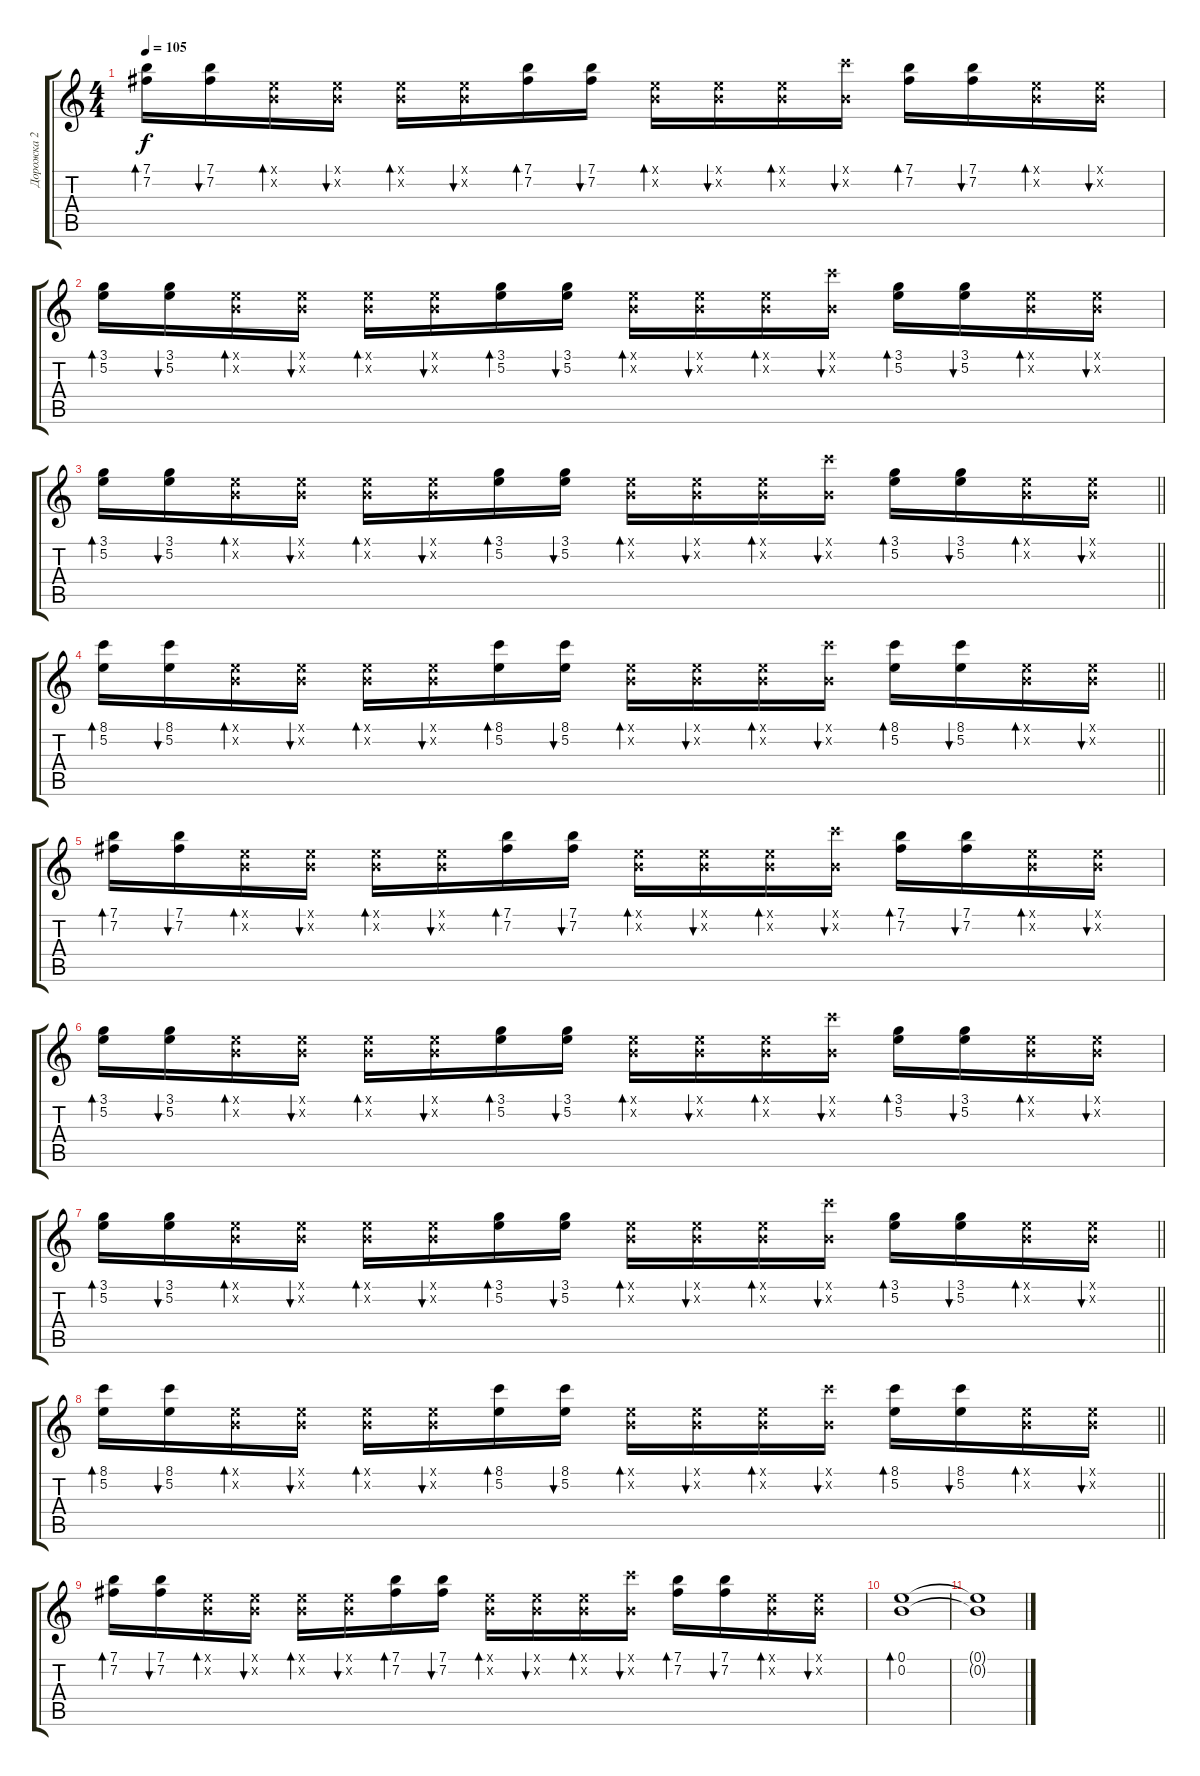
\track ("Дорожка 2" "Дорожка 2") {instrument acousticguitarsteel}
\staff {score tabs}
\tuning (E4 B3 G3 D3 A2 E2) {hide}
\ts (4 4)
\tempo 105
\clef g2
\ks c
(7.1 7.2).16{bd 30 dy f} (7.1 7.2).16{bu 30} (0.1{x} 0.2{x}).16{bd 30} (0.1{x} 0.2{x}).16{bu 30} (0.1{x} 0.2{x}).16{bd 30} (0.1{x} 0.2{x}).16{bu 30} (7.1 7.2).16{bd 30} (7.1 7.2).16{bu 30} (0.1{x} 0.2{x}).16{bd 30} (0.1{x} 0.2{x}).16{bu 30} (0.1{x} 0.2{x}).16{bd 30} (8.1{x} 0.2{x}).16{bu 30} (7.1 7.2).16{bd 30} (7.1 7.2).16{bu 30} (0.1{x} 0.2{x}).16{bd 30} (0.1{x} 0.2{x}).16{bu 30} |
(3.1 5.2).16{bd 30} (3.1 5.2).16{bu 30} (0.1{x} 0.2{x}).16{bd 30} (0.1{x} 0.2{x}).16{bu 30} (0.1{x} 0.2{x}).16{bd 30} (0.1{x} 0.2{x}).16{bu 30} (3.1 5.2).16{bd 30} (3.1 5.2).16{bu 30} (0.1{x} 0.2{x}).16{bd 30} (0.1{x} 0.2{x}).16{bu 30} (0.1{x} 0.2{x}).16{bd 30} (8.1{x} 0.2{x}).16{bu 30} (3.1 5.2).16{bd 30} (3.1 5.2).16{bu 30} (0.1{x} 0.2{x}).16{bd 30} (0.1{x} 0.2{x}).16{bu 30} |
\barLineRight lightlight
(3.1 5.2).16{bd 30} (3.1 5.2).16{bu 30} (0.1{x} 0.2{x}).16{bd 30} (0.1{x} 0.2{x}).16{bu 30} (0.1{x} 0.2{x}).16{bd 30} (0.1{x} 0.2{x}).16{bu 30} (3.1 5.2).16{bd 30} (3.1 5.2).16{bu 30} (0.1{x} 0.2{x}).16{bd 30} (0.1{x} 0.2{x}).16{bu 30} (0.1{x} 0.2{x}).16{bd 30} (8.1{x} 0.2{x}).16{bu 30} (3.1 5.2).16{bd 30} (3.1 5.2).16{bu 30} (0.1{x} 0.2{x}).16{bd 30} (0.1{x} 0.2{x}).16{bu 30} |
\barLineRight lightlight
(8.1 5.2).16{bd 30} (8.1 5.2).16{bu 30} (0.1{x} 0.2{x}).16{bd 30} (0.1{x} 0.2{x}).16{bu 30} (0.1{x} 0.2{x}).16{bd 30} (0.1{x} 0.2{x}).16{bu 30} (8.1 5.2).16{bd 30} (8.1 5.2).16{bu 30} (0.1{x} 0.2{x}).16{bd 30} (0.1{x} 0.2{x}).16{bu 30} (0.1{x} 0.2{x}).16{bd 30} (8.1{x} 0.2{x}).16{bu 30} (8.1 5.2).16{bd 30} (8.1 5.2).16{bu 30} (0.1{x} 0.2{x}).16{bd 30} (0.1{x} 0.2{x}).16{bu 30} |
(7.1 7.2).16{bd 30} (7.1 7.2).16{bu 30} (0.1{x} 0.2{x}).16{bd 30} (0.1{x} 0.2{x}).16{bu 30} (0.1{x} 0.2{x}).16{bd 30} (0.1{x} 0.2{x}).16{bu 30} (7.1 7.2).16{bd 30} (7.1 7.2).16{bu 30} (0.1{x} 0.2{x}).16{bd 30} (0.1{x} 0.2{x}).16{bu 30} (0.1{x} 0.2{x}).16{bd 30} (8.1{x} 0.2{x}).16{bu 30} (7.1 7.2).16{bd 30} (7.1 7.2).16{bu 30} (0.1{x} 0.2{x}).16{bd 30} (0.1{x} 0.2{x}).16{bu 30} |
(3.1 5.2).16{bd 30} (3.1 5.2).16{bu 30} (0.1{x} 0.2{x}).16{bd 30} (0.1{x} 0.2{x}).16{bu 30} (0.1{x} 0.2{x}).16{bd 30} (0.1{x} 0.2{x}).16{bu 30} (3.1 5.2).16{bd 30} (3.1 5.2).16{bu 30} (0.1{x} 0.2{x}).16{bd 30} (0.1{x} 0.2{x}).16{bu 30} (0.1{x} 0.2{x}).16{bd 30} (8.1{x} 0.2{x}).16{bu 30} (3.1 5.2).16{bd 30} (3.1 5.2).16{bu 30} (0.1{x} 0.2{x}).16{bd 30} (0.1{x} 0.2{x}).16{bu 30} |
\barLineRight lightlight
(3.1 5.2).16{bd 30} (3.1 5.2).16{bu 30} (0.1{x} 0.2{x}).16{bd 30} (0.1{x} 0.2{x}).16{bu 30} (0.1{x} 0.2{x}).16{bd 30} (0.1{x} 0.2{x}).16{bu 30} (3.1 5.2).16{bd 30} (3.1 5.2).16{bu 30} (0.1{x} 0.2{x}).16{bd 30} (0.1{x} 0.2{x}).16{bu 30} (0.1{x} 0.2{x}).16{bd 30} (8.1{x} 0.2{x}).16{bu 30} (3.1 5.2).16{bd 30} (3.1 5.2).16{bu 30} (0.1{x} 0.2{x}).16{bd 30} (0.1{x} 0.2{x}).16{bu 30} |
\barLineRight lightlight
(8.1 5.2).16{bd 30} (8.1 5.2).16{bu 30} (0.1{x} 0.2{x}).16{bd 30} (0.1{x} 0.2{x}).16{bu 30} (0.1{x} 0.2{x}).16{bd 30} (0.1{x} 0.2{x}).16{bu 30} (8.1 5.2).16{bd 30} (8.1 5.2).16{bu 30} (0.1{x} 0.2{x}).16{bd 30} (0.1{x} 0.2{x}).16{bu 30} (0.1{x} 0.2{x}).16{bd 30} (8.1{x} 0.2{x}).16{bu 30} (8.1 5.2).16{bd 30} (8.1 5.2).16{bu 30} (0.1{x} 0.2{x}).16{bd 30} (0.1{x} 0.2{x}).16{bu 30} |
(7.1 7.2).16{bd 30} (7.1 7.2).16{bu 30} (0.1{x} 0.2{x}).16{bd 30} (0.1{x} 0.2{x}).16{bu 30} (0.1{x} 0.2{x}).16{bd 30} (0.1{x} 0.2{x}).16{bu 30} (7.1 7.2).16{bd 30} (7.1 7.2).16{bu 30} (0.1{x} 0.2{x}).16{bd 30} (0.1{x} 0.2{x}).16{bu 30} (0.1{x} 0.2{x}).16{bd 30} (8.1{x} 0.2{x}).16{bu 30} (7.1 7.2).16{bd 30} (7.1 7.2).16{bu 30} (0.1{x} 0.2{x}).16{bd 30} (0.1{x} 0.2{x}).16{bu 30} |
(0.1 0.2).1{bd 30} |
(0.1{t} 0.2{t}).1
